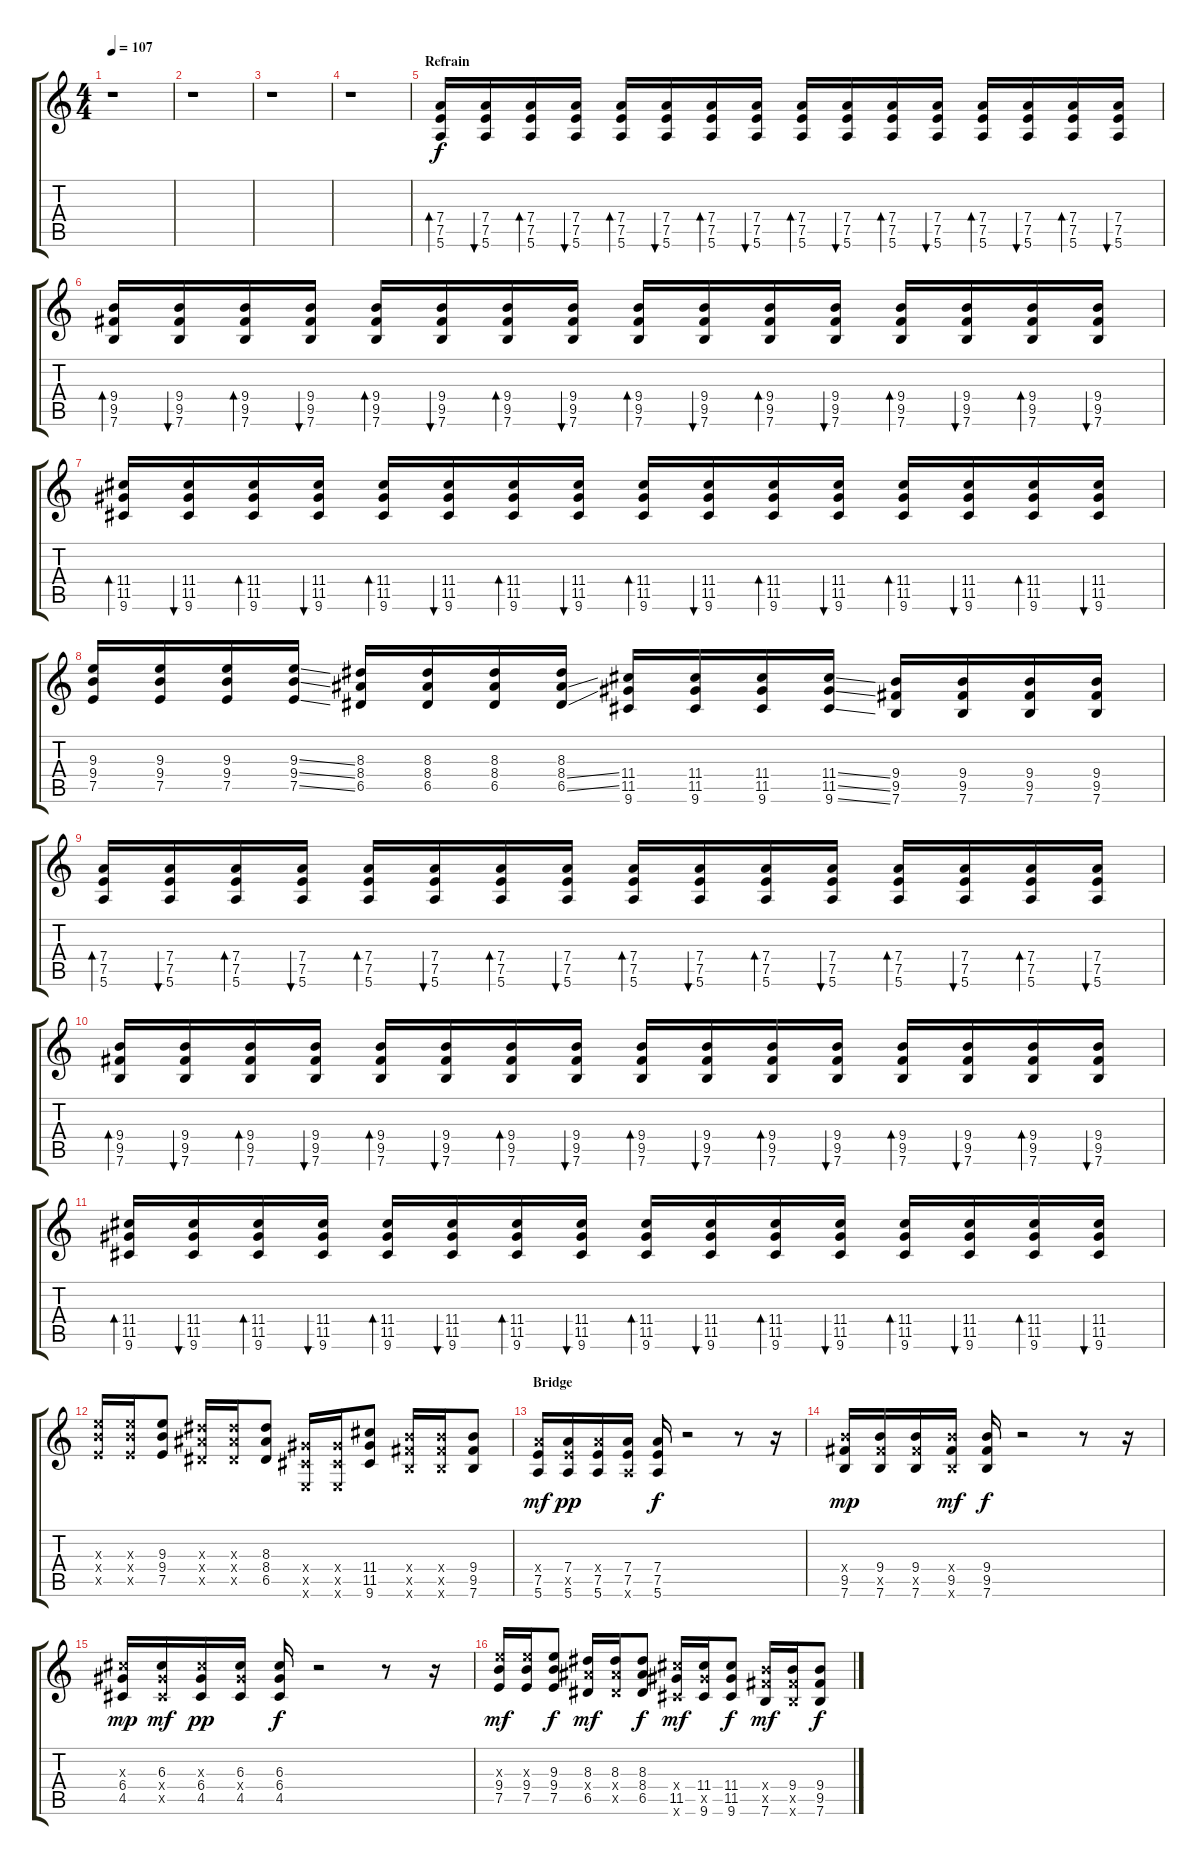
\track "" {instrument distortionguitar}
\staff {score tabs}
\tuning (E4 B3 G3 D3 A2 E2) {hide}
\ts (4 4)
\tempo 107
\clef g2
\ks c
r.1{dy f} |
r.1 |
r.1 |
r.1 |
\section ("" "Refrain")
(7.4 7.5 5.6).16{bd 30} (7.4 7.5 5.6).16{bu 30} (7.4 7.5 5.6).16{bd 30} (7.4 7.5 5.6).16{bu 30} (7.4 7.5 5.6).16{bd 30} (7.4 7.5 5.6).16{bu 30} (7.4 7.5 5.6).16{bd 30} (7.4 7.5 5.6).16{bu 30} (7.4 7.5 5.6).16{bd 30} (7.4 7.5 5.6).16{bu 30} (7.4 7.5 5.6).16{bd 30} (7.4 7.5 5.6).16{bu 30} (7.4 7.5 5.6).16{bd 30} (7.4 7.5 5.6).16{bu 30} (7.4 7.5 5.6).16{bd 30} (7.4 7.5 5.6).16{bu 30} |
(9.4 9.5 7.6).16{bd 30} (9.4 9.5 7.6).16{bu 30} (9.4 9.5 7.6).16{bd 30} (9.4 9.5 7.6).16{bu 30} (9.4 9.5 7.6).16{bd 30} (9.4 9.5 7.6).16{bu 30} (9.4 9.5 7.6).16{bd 30} (9.4 9.5 7.6).16{bu 30} (9.4 9.5 7.6).16{bd 30} (9.4 9.5 7.6).16{bu 30} (9.4 9.5 7.6).16{bd 30} (9.4 9.5 7.6).16{bu 30} (9.4 9.5 7.6).16{bd 30} (9.4 9.5 7.6).16{bu 30} (9.4 9.5 7.6).16{bd 30} (9.4 9.5 7.6).16{bu 30} |
(11.4 11.5 9.6).16{bd 30} (11.4 11.5 9.6).16{bu 30} (11.4 11.5 9.6).16{bd 30} (11.4 11.5 9.6).16{bu 30} (11.4 11.5 9.6).16{bd 30} (11.4 11.5 9.6).16{bu 30} (11.4 11.5 9.6).16{bd 30} (11.4 11.5 9.6).16{bu 30} (11.4 11.5 9.6).16{bd 30} (11.4 11.5 9.6).16{bu 30} (11.4 11.5 9.6).16{bd 30} (11.4 11.5 9.6).16{bu 30} (11.4 11.5 9.6).16{bd 30} (11.4 11.5 9.6).16{bu 30} (11.4 11.5 9.6).16{bd 30} (11.4 11.5 9.6).16{bu 30} |
(9.3 9.4 7.5).16 (9.3 9.4 7.5).16 (9.3 9.4 7.5).16 (9.3{ss} 9.4{ss} 7.5{ss}).16 (8.3 8.4 6.5).16 (8.3 8.4 6.5).16 (8.3 8.4 6.5).16 (8.3 8.4{ss} 6.5{ss}).16 (11.4 11.5 9.6).16 (11.4 11.5 9.6).16 (11.4 11.5 9.6).16 (11.4{ss} 11.5{ss} 9.6{ss}).16 (9.4 9.5 7.6).16 (9.4 9.5 7.6).16 (9.4 9.5 7.6).16 (9.4 9.5 7.6).16 |
(7.4 7.5 5.6).16{bd 30} (7.4 7.5 5.6).16{bu 30} (7.4 7.5 5.6).16{bd 30} (7.4 7.5 5.6).16{bu 30} (7.4 7.5 5.6).16{bd 30} (7.4 7.5 5.6).16{bu 30} (7.4 7.5 5.6).16{bd 30} (7.4 7.5 5.6).16{bu 30} (7.4 7.5 5.6).16{bd 30} (7.4 7.5 5.6).16{bu 30} (7.4 7.5 5.6).16{bd 30} (7.4 7.5 5.6).16{bu 30} (7.4 7.5 5.6).16{bd 30} (7.4 7.5 5.6).16{bu 30} (7.4 7.5 5.6).16{bd 30} (7.4 7.5 5.6).16{bu 30} |
(9.4 9.5 7.6).16{bd 30} (9.4 9.5 7.6).16{bu 30} (9.4 9.5 7.6).16{bd 30} (9.4 9.5 7.6).16{bu 30} (9.4 9.5 7.6).16{bd 30} (9.4 9.5 7.6).16{bu 30} (9.4 9.5 7.6).16{bd 30} (9.4 9.5 7.6).16{bu 30} (9.4 9.5 7.6).16{bd 30} (9.4 9.5 7.6).16{bu 30} (9.4 9.5 7.6).16{bd 30} (9.4 9.5 7.6).16{bu 30} (9.4 9.5 7.6).16{bd 30} (9.4 9.5 7.6).16{bu 30} (9.4 9.5 7.6).16{bd 30} (9.4 9.5 7.6).16{bu 30} |
(11.4 11.5 9.6).16{bd 30} (11.4 11.5 9.6).16{bu 30} (11.4 11.5 9.6).16{bd 30} (11.4 11.5 9.6).16{bu 30} (11.4 11.5 9.6).16{bd 30} (11.4 11.5 9.6).16{bu 30} (11.4 11.5 9.6).16{bd 30} (11.4 11.5 9.6).16{bu 30} (11.4 11.5 9.6).16{bd 30} (11.4 11.5 9.6).16{bu 30} (11.4 11.5 9.6).16{bd 30} (11.4 11.5 9.6).16{bu 30} (11.4 11.5 9.6).16{bd 30} (11.4 11.5 9.6).16{bu 30} (11.4 11.5 9.6).16{bd 30} (11.4 11.5 9.6).16{bu 30} |
(9.3{x} 9.4{x} 7.5{x}).16 (9.3{x} 9.4{x} 7.5{x}).16 (9.3 9.4 7.5).8 (8.3{x} 8.4{x} 6.5{x}).16 (8.3{x} 8.4{x} 6.5{x}).16 (8.3 8.4 6.5).8 (6.4{x} 4.5{x} 0.6{x}).16 (6.4{x} 4.5{x} 0.6{x}).16 (11.4 11.5 9.6).8 (9.4{x} 9.5{x} 7.6{x}).16 (9.4{x} 9.5{x} 7.6{x}).16 (9.4 9.5 7.6).8 |
\section ("" "Bridge")
(7.4{x} 7.5 5.6).16{dy mf} (7.4 7.5{x} 5.6).16{dy pp} (7.4{x} 7.5 5.6).16 (7.4 7.5 5.6{x}).16 (7.4 7.5 5.6).16{dy f} r.2 r.8 r.16 |
(9.4{x} 9.5 7.6).16{dy mp} (9.4 9.5{x} 7.6).16 (9.4 9.5{x} 7.6).16 (9.4{x} 9.5 7.6{x}).16{dy mf} (9.4 9.5 7.6).16{dy f} r.2 r.8 r.16 |
(6.3{x} 6.4 4.5).16{dy mp} (6.3 6.4{x} 4.5{x}).16{dy mf} (6.3{x} 6.4 4.5).16{dy pp} (6.3 6.4{x} 4.5).16 (6.3 6.4 4.5).16{dy f} r.2 r.8 r.16 |
(9.3{x} 9.4 7.5).16{dy mf} (9.3{x} 9.4 7.5).16 (9.3 9.4 7.5).8{dy f} (8.3 8.4{x} 6.5).16{dy mf} (8.3 8.4{x} 6.5{x}).16 (8.3 8.4 6.5).8{dy f} (11.4{x} 11.5 9.6{x}).16{dy mf} (11.4 11.5{x} 9.6).16 (11.4 11.5 9.6).8{dy f} (9.4{x} 9.5{x} 7.6).16{dy mf} (9.4 9.5{x} 7.6{x}).16 (9.4 9.5 7.6).8{dy f}
